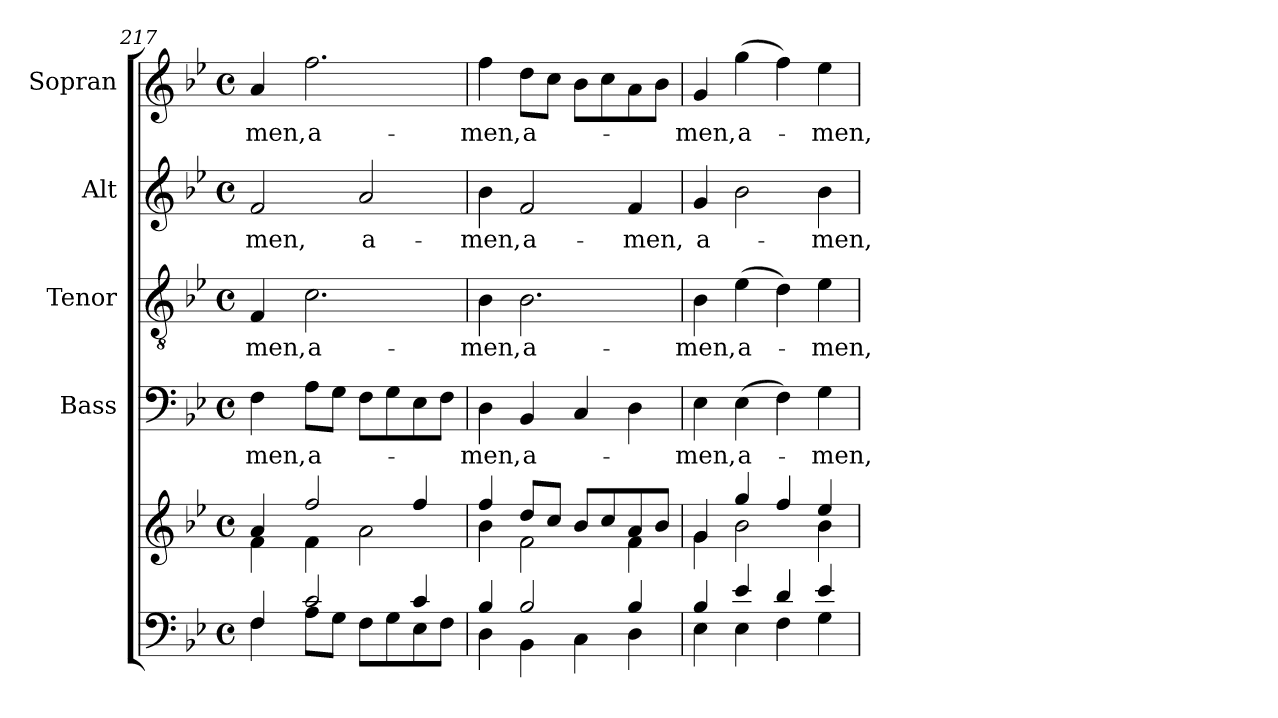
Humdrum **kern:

**kern	**kern	**kern	**text	**kern	**text	**kern	**text	**kern	**text
*part5	*part5	*part4	*part4	*part3	*part3	*part2	*part2	*part1	*part1
*staff6	*staff5	*staff4	*staff4	*staff3	*staff3	*staff2	*staff2	*staff1	*staff1
*	*	*I"Bass	*	*I"Tenor	*	*I"Alt	*	*I"Sopran	*
*	*	*I'B.	*	*I'T.	*	*I'A.	*	*I'S.	*
*clefF4	*clefG2	*clefF4	*	*clefGv2	*	*clefG2	*	*clefG2	*
*k[b-e-]	*k[b-e-]	*k[b-e-]	*	*k[b-e-]	*	*k[b-e-]	*	*k[b-e-]	*
*B-:	*B-:	*B-:	*	*B-:	*	*B-:	*	*B-:	*
*M4/4	*M4/4	*M4/4	*	*M4/4	*	*M4/4	*	*M4/4	*
*met(c)	*met(c)	*met(c)	*	*met(c)	*	*met(c)	*	*met(c)	*
=217	=217	=217	=217	=217	=217	=217	=217	=217	=217
*^	*^	*	*	*	*	*	*	*	*
!	!	!	!	!	!LO:LY:b	!	!LO:LY:b	!	!LO:LY:b	!	!LO:LY:b
4F/	4F\	4a/	4f\	4F\	-men,	4F/	-men,	2f/	-men,	4a/	-men,
!	!	!	!	!	!LO:LY:b	!	!LO:LY:b	!	!	!	!LO:LY:b
2c/	8A\L	2ff/	4f\	8A\L	a-	2.c\	a-	.	.	2.ff\	a-
.	8G\J	.	.	8G\J	.	.	.	.	.	.	.
!	!	!	!	!	!	!	!	!	!LO:LY:b	!	!
.	8F\L	.	2a\	8F\L	.	.	.	2a/	a-	.	.
.	8G\	.	.	8G\	.	.	.	.	.	.	.
4c/	8E-\	4ff/	.	8E-\	.	.	.	.	.	.	.
.	8F\J	.	.	8F\J	.	.	.	.	.	.	.
=218	=218	=218	=218	=218	=218	=218	=218	=218	=218	=218	=218
!	!	!	!	!	!LO:LY:b	!	!LO:LY:b	!	!LO:LY:b	!	!LO:LY:b
4B-/	4D\	4ff/	4b-\	4D\	-men,	4B-\	-men,	4b-\	-men,	4ff\	-men,
!	!	!	!	!	!LO:LY:b	!	!LO:LY:b	!	!LO:LY:b	!	!LO:LY:b
2B-/	4BB-\	8dd/L	2f\	4BB-/	a-	2.B-\	a-	2f/	a-	8dd\L	a-
.	.	8cc/J	.	.	.	.	.	.	.	8cc\J	.
.	4C\	8b-/L	.	4C/	.	.	.	.	.	8b-\L	.
.	.	8cc/	.	.	.	.	.	.	.	8cc\	.
!	!	!	!	!	!	!	!	!	!LO:LY:b	!	!
4B-/	4D\	8a/	4f\	4D\	.	.	.	4f/	-men,	8a\	.
.	.	8b-/J	.	.	.	.	.	.	.	8b-\J	.
=219	=219	=219	=219	=219	=219	=219	=219	=219	=219	=219	=219
!	!	!	!	!	!LO:LY:b	!	!LO:LY:b	!	!LO:LY:b	!	!LO:LY:b
4B-/	4E-\	4g/	4g\	4E-\	-men,	4B-\	-men,	4g/	a-	4g/	-men,
!	!	!	!	!	!LO:LY:b	!	!LO:LY:b	!	!	!	!LO:LY:b
4e-/	4E-\	4gg/	2b-\	(>4E-\	a-	(>4e-\	a-	2b-\	.	(>4gg\	a-
4d/	4F\	4ff/	.	4F\)	.	4d\)	.	.	.	4ff\)	.
!	!	!	!	!	!LO:LY:b	!	!LO:LY:b	!	!LO:LY:b	!	!LO:LY:b
4e-/	4G\	4ee-/	4b-\	4G\	-men,	4e-\	-men,	4b-\	-men,	4ee-\	-men,
*v	*v	*	*	*	*	*	*	*	*	*	*
*	*v	*v	*	*	*	*	*	*	*	*
=	=	=	=	=	=	=	=	=	=
*-	*-	*-	*-	*-	*-	*-	*-	*-	*-
